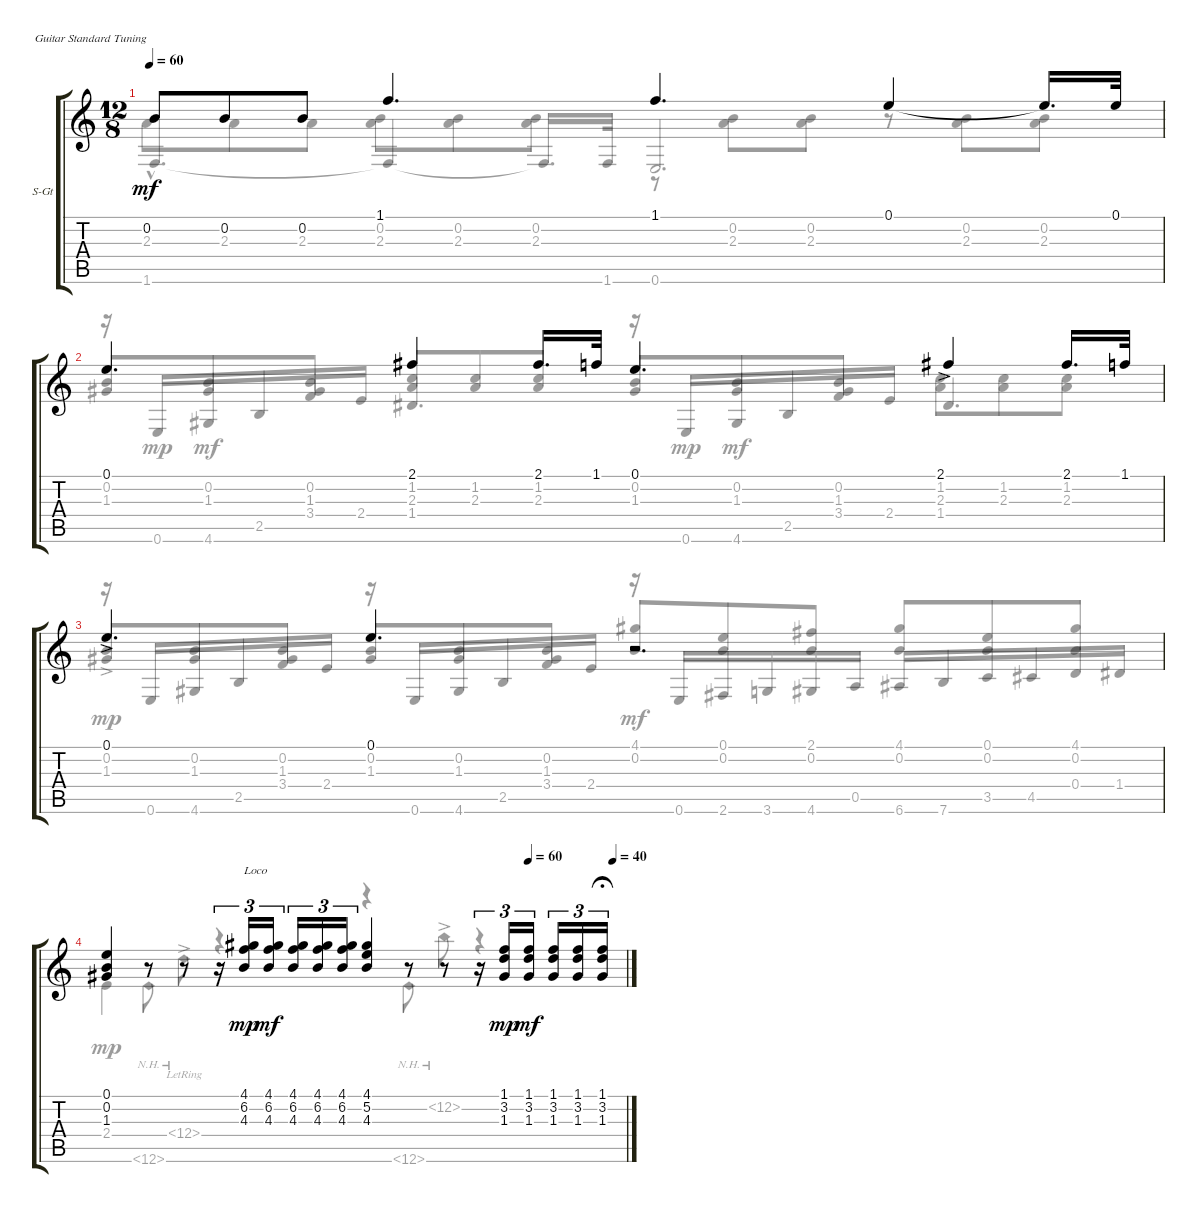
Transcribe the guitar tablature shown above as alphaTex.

\defaultSystemsLayout 4
\bracketExtendMode groupsimilarinstruments
\firstSystemTrackNameOrientation horizontal
\otherSystemsTrackNameOrientation horizontal
\track ("Acoustic guitar" "S-Gt") {instrument acousticguitarsteel}
\staff {score tabs}
\tuning (E4 B3 G3 D3 A2 E2)
\voice
\ts (12 8)
\tempo 60
\clef g2
\ks c
0.2.8{dy mf} 0.2.8 0.2.8 1.1.4{d} 1.1.4{d} 0.1.4 0.1{t}.16{d} 0.1.32 |
0.1.4{d} 2.1.4 2.1.16{d} 1.1.32 0.1.4{d} 2.1{ac}.4 2.1.16{d} 1.1.32 |
0.1{ac}.4{d} 0.1.4{d} r.2{d} |
\tempo (60 0.8125)
\tempo (40 0.975)
(0.1 0.2 1.3).4 r.8 r.8 r.16{tu (3 2)} (4.1 6.2 4.3).16{tu (3 2) txt "Loco" dy mp} (4.1 6.2 4.3).16{tu (3 2) dy mf} (4.1 6.2 4.3).16{tu (3 2)} (4.1 6.2 4.3).16{tu (3 2)} (4.1 6.2 4.3).16{tu (3 2)} (4.1 5.2 4.3).4 r.8 r.8 r.16{tu (3 2)} (1.1 3.2 1.3).16{tu (3 2) dy mp} (1.1 3.2 1.3).16{tu (3 2) dy mf} (1.1 3.2 1.3).16{tu (3 2)} (1.1 3.2 1.3).16{tu (3 2)} (1.1 3.2 1.3).16{tu (3 2) fermata (medium 0.8)}
\voice
\clef g2
\ottava regular
\simile none
\ks c
1.6{hac}.4{d dy mf beam invert} 1.6{t}.4{beam invert} 1.6{t}.16{d beam invert} 1.6.32 0.6.2{d beam invert} |
r.16{beam invert} 0.6.16{dy mp beam invert} 4.6.16{dy mf} 2.5.16 3.4.16 2.4.16 1.4.4{d beam invert} r.16{beam invert} 0.6.16{dy mp beam invert} 4.6.16{dy mf} 2.5.16 3.4.16 2.4.16 1.4.4{d beam invert} |
r.16{beam invert} 0.6.16{beam invert} 4.6.16 2.5.16 3.4.16 2.4.16 r.16{beam invert} 0.6.16{beam invert} 4.6.16 2.5.16 3.4.16 2.4.16 r.16{beam invert} 0.6.16{beam invert} 2.6.16 3.6.16 4.6.16 0.5.16 6.6.16{beam invert} 7.6.16 3.5.16 4.5.16 0.4.16 1.4.16 |
2.4.4{dy mp} 12.6{nh}.8 12.4{nh ac lr}.8 r.4 r.4 12.6{nh}.8 12.2{nh ac}.8 r.4
\voice
\clef g2
\ottava regular
\simile none
\ks c
2.3.8{dy mf} 2.3.8 2.3.8 (0.2 2.3).8 (2.3 0.2).8 (0.2 2.3).8 r.8 (2.3 0.2).8 (0.2 2.3).8 r.8 (0.2 2.3).8 (2.3 0.2).8 |
(0.2 1.3).8{beam invert} (1.3 0.2).8 (0.2 1.3).8 (1.2 2.3).8 (2.3 1.2).8 (1.2 2.3).8 (1.3 0.2).8{beam invert} (0.2 1.3).8 (1.3 0.2).8 (1.2 2.3).8 (2.3 1.2).8 (1.2 2.3).8 |
(0.2{ac} 1.3{ac}).8{dy mp beam invert} (1.3 0.2).8 (0.2 1.3).8 (0.2 1.3).8{beam invert} (1.3 0.2).8 (0.2 1.3).8 (0.2 4.1).8{dy mf beam invert} (0.2 0.1).8 (0.2 2.1).8 (0.2 4.1).8{beam invert} (0.2 0.1).8 (0.2 4.1).8 |
